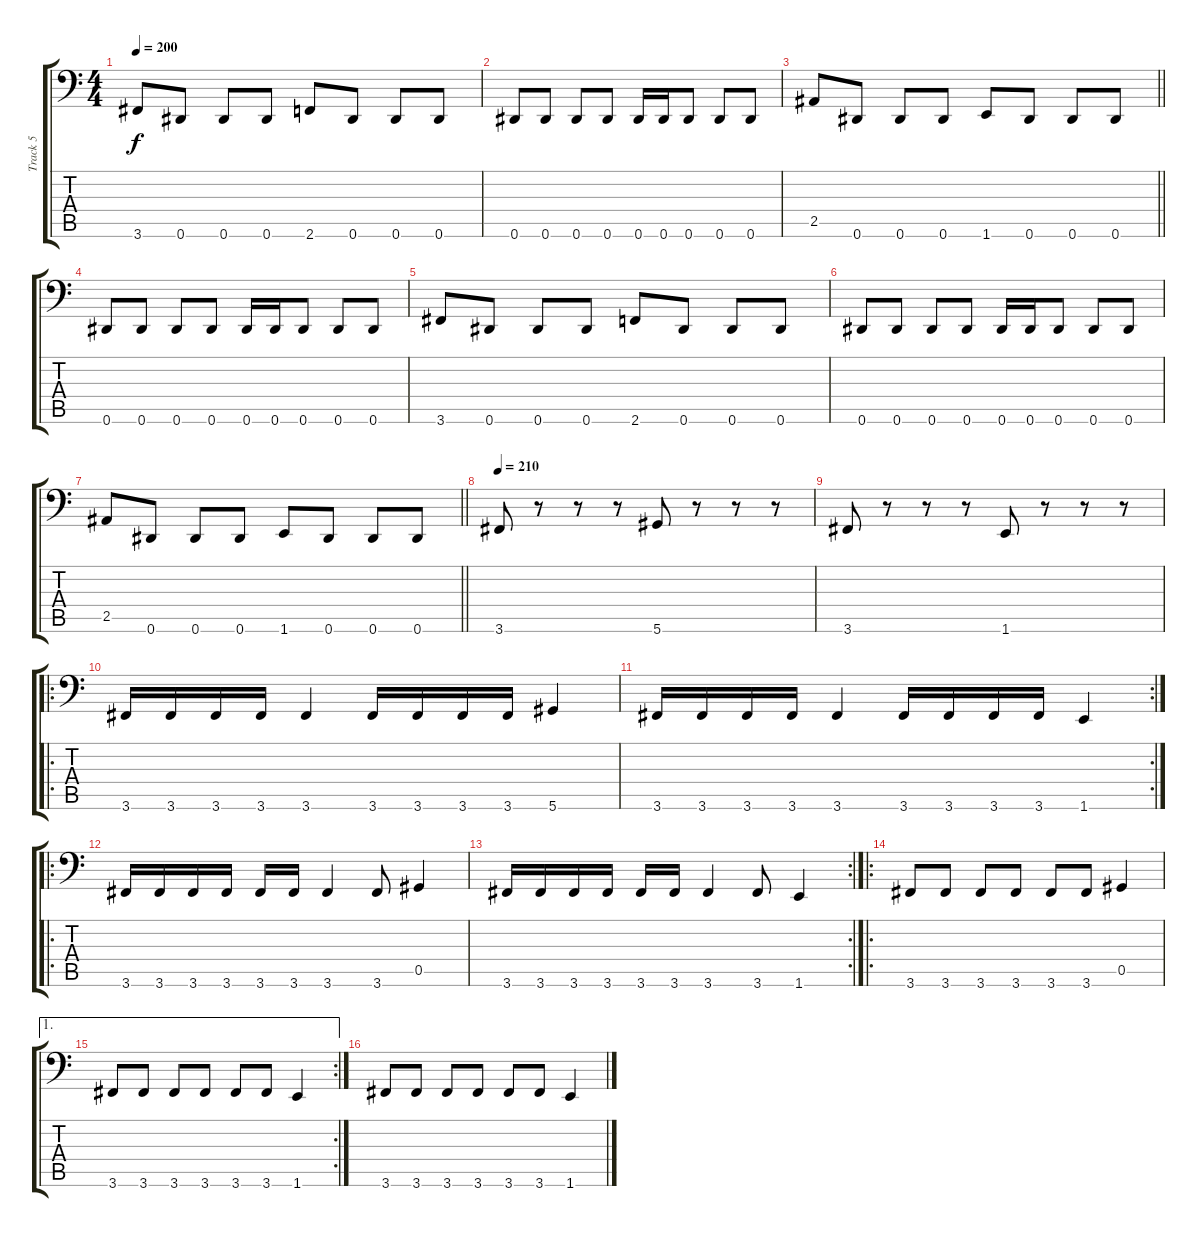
\track ("Track 5" "Track 5") {instrument electricbasspick}
\staff {score tabs}
\tuning (Eb3 Bb2 Gb2 Db2 Ab1 Eb1) {hide}
\ts (4 4)
\tempo 200
\clef f4
\ks c
3.6.8{dy f} 0.6.8 0.6.8 0.6.8 2.6.8 0.6.8 0.6.8 0.6.8 |
0.6.8 0.6.8 0.6.8 0.6.8 0.6.16 0.6.16 0.6.8 0.6.8 0.6.8 |
\barLineRight lightlight
2.5.8 0.6.8 0.6.8 0.6.8 1.6.8 0.6.8 0.6.8 0.6.8 |
0.6.8 0.6.8 0.6.8 0.6.8 0.6.16 0.6.16 0.6.8 0.6.8 0.6.8 |
3.6.8 0.6.8 0.6.8 0.6.8 2.6.8 0.6.8 0.6.8 0.6.8 |
0.6.8 0.6.8 0.6.8 0.6.8 0.6.16 0.6.16 0.6.8 0.6.8 0.6.8 |
\barLineRight lightlight
2.5.8 0.6.8 0.6.8 0.6.8 1.6.8 0.6.8 0.6.8 0.6.8 |
\tempo 210
3.6.8 r.8 r.8 r.8 5.6.8 r.8 r.8 r.8 |
3.6.8 r.8 r.8 r.8 1.6.8 r.8 r.8 r.8 |
\ro
3.6.16 3.6.16 3.6.16 3.6.16 3.6.4 3.6.16 3.6.16 3.6.16 3.6.16 5.6.4 |
\rc 2
3.6.16 3.6.16 3.6.16 3.6.16 3.6.4 3.6.16 3.6.16 3.6.16 3.6.16 1.6.4 |
\ro
3.6.16 3.6.16 3.6.16 3.6.16 3.6.16 3.6.16 3.6.4 3.6.8 0.5.4 |
\rc 2
3.6.16 3.6.16 3.6.16 3.6.16 3.6.16 3.6.16 3.6.4 3.6.8 1.6.4 |
\ro
3.6.8 3.6.8 3.6.8 3.6.8 3.6.8 3.6.8 0.5.4 |
\ae 1
\rc 2
3.6.8 3.6.8 3.6.8 3.6.8 3.6.8 3.6.8 1.6.4 |
3.6.8 3.6.8 3.6.8 3.6.8 3.6.8 3.6.8 1.6.4
